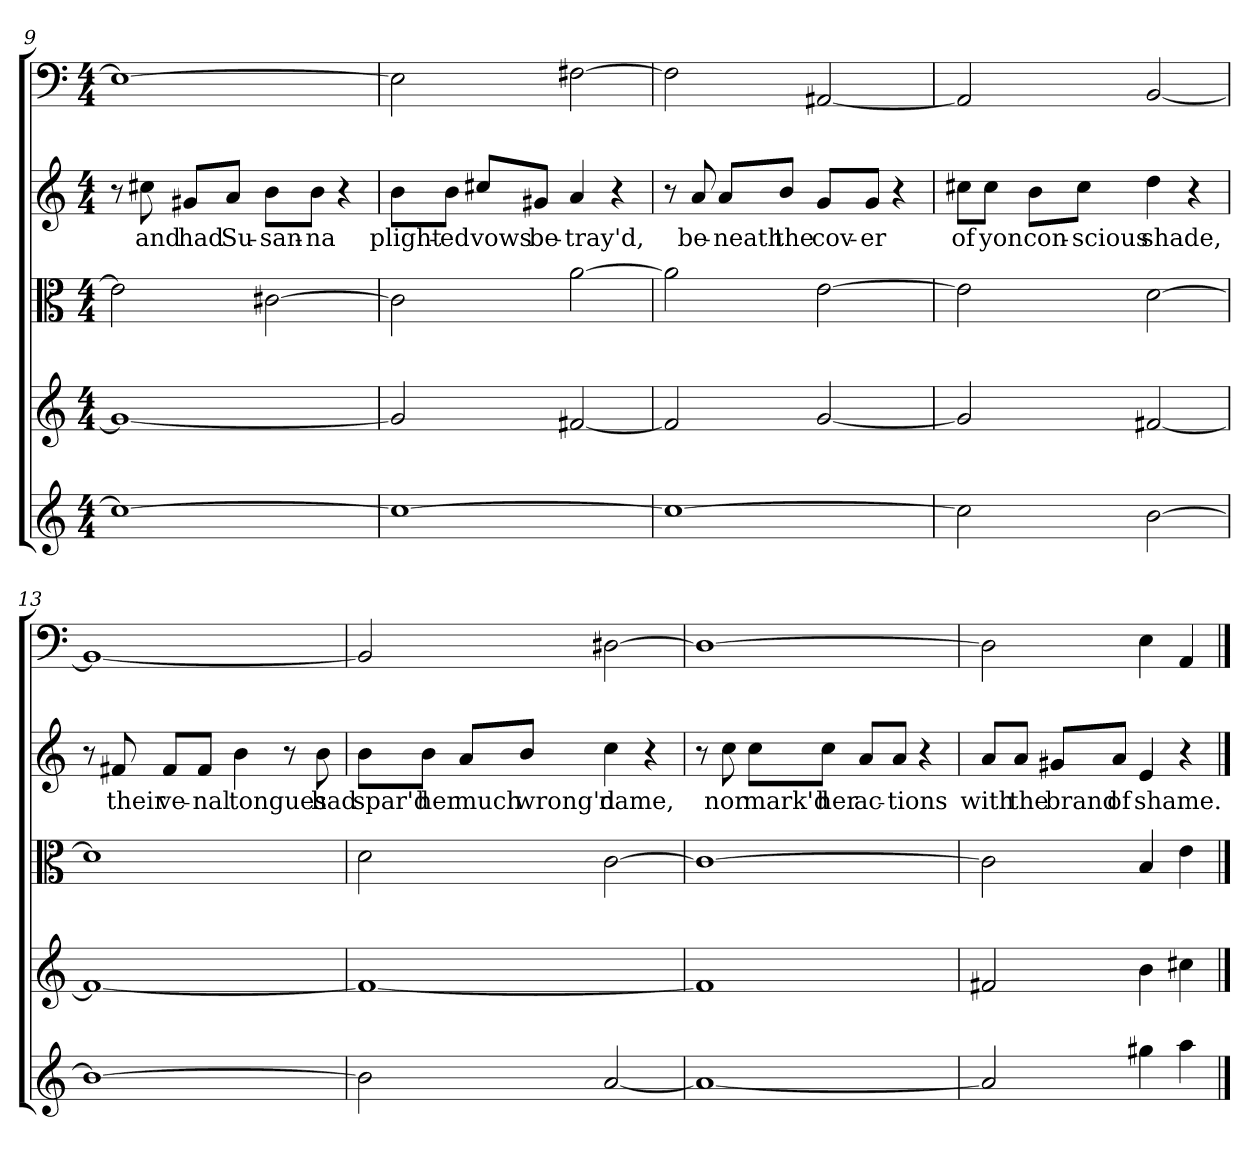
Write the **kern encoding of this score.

**kern	**kern	**kern	**kern	**text	**kern
*part5	*part4	*part3	*part2	*part2	*part1
*staff5	*staff4	*staff3	*staff2	*staff2	*staff1
*clefG2	*clefG2	*clefC3	*clefG2	*	*clefF4
*k[]	*k[]	*k[]	*k[]	*	*k[]
*a:	*a:	*a:	*a:	*	*a:
*M4/4	*M4/4	*M4/4	*M4/4	*	*M4/4
=9	=9	=9	=9	=9	=9
1cc#\_	1g#/_	2e#\]	8r	.	1E#\_
.	.	.	8cc#X\	and	.
.	.	.	8g#X/L	had	.
.	.	.	8a/J	Su-	.
.	.	[2c#X\	8b\L	-san-	.
.	.	.	8b\J	-na	.
.	.	.	4r	.	.
=10	=10	=10	=10	=10	=10
1cc#\_	2g#/]	2c#\]	8b\L	plight-	2E#\]
.	.	.	8b\J	-ed	.
.	.	.	8cc#X/L	vows	.
.	.	.	8g#X/J	be-	.
.	[2f#X/	[2a\	4a/	-tray'd,	[2F#X\
.	.	.	4r	.	.
=11	=11	=11	=11	=11	=11
1cc#\_	2f#/]	2a\]	8r	.	2F#\]
.	.	.	8a/	be-	.
.	.	.	8a/L	-neath	.
.	.	.	8b/J	the	.
.	[2g/	[2e\	8g/L	cov-	[2AA#X/
.	.	.	8g/J	-er	.
.	.	.	4r	.	.
=12	=12	=12	=12	=12	=12
2cc#\]	2g/]	2e\]	8cc#X\L	of	2AA#/]
.	.	.	8cc#\J	yon	.
.	.	.	8b\L	con-	.
.	.	.	8cc#\J	-scious	.
[2b\	[2f#X/	[2d\	4dd\	shade,	[2BB/
.	.	.	4r	.	.
=13	=13	=13	=13	=13	=13
1b\_	1f#/_	1d\]	8r	.	1BB/_
.	.	.	8f#X/	their	.
.	.	.	8f#/L	ve-	.
.	.	.	8f#/J	-nal	.
.	.	.	4b\	tongues	.
.	.	.	8r	.	.
.	.	.	8b\	had	.
=14	=14	=14	=14	=14	=14
2b\]	1f#/_	2d\	8b\L	spar'd	2BB/]
.	.	.	8b\J	her	.
.	.	.	8a/L	much	.
.	.	.	8b/J	wrong'd	.
[2a/	.	[2c\	4cc\	name,	[2D#X\
.	.	.	4r	.	.
=15	=15	=15	=15	=15	=15
1a/_	1f#/]	1c\_	8r	.	1D#\_
.	.	.	8cc\	nor	.
.	.	.	8cc\L	mark'd	.
.	.	.	8cc\J	her	.
.	.	.	8a/L	ac-	.
.	.	.	8a/J	-tions	.
.	.	.	4r	.	.
=16	=16	=16	=16	=16	=16
2a/]	2f#X/	2c\]	8a/L	with	2D#\]
.	.	.	8a/J	the	.
.	.	.	8g#X/L	brand	.
.	.	.	8a/J	of	.
4gg#X\	4b\	4B/	4e/	shame.	4E\
4aa\	4cc#X\	4e\	4r	.	4AA/
==	==	==	==	==	==
*-	*-	*-	*-	*-	*-
